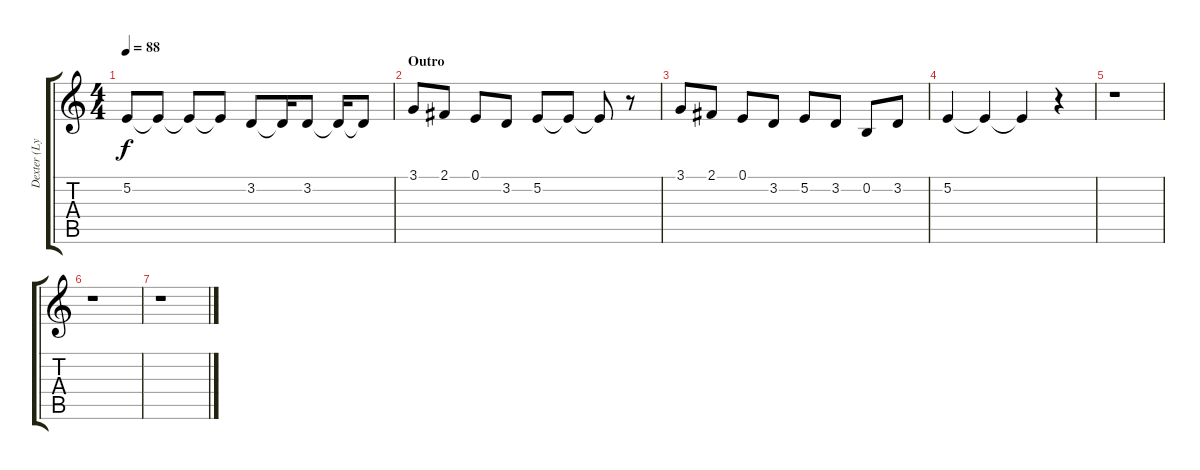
\track ("Dexter (Lyrics)" "Dexter (Ly") {instrument oboe}
\staff {score tabs}
\tuning (E4 B3 G3 D3 A2 E2) {hide}
\ts (4 4)
\tempo 88
\clef g2
\ks c
5.2.8{dy f volume 14} 5.2{t}.8 5.2{t}.8 5.2{t}.8 3.2.8 3.2{t}.16 3.2.8 3.2{t}.16 3.2{t}.8 |
\section ("" "Outro")
3.1.8 2.1.8 0.1.8 3.2.8 5.2.8 5.2{t}.8 5.2{t}.8 r.8 |
3.1.8 2.1.8 0.1.8 3.2.8 5.2.8 3.2.8 0.2.8 3.2.8 |
5.2.4 5.2{t}.4 5.2{t}.4 r.4 |
r.1 |
r.1 |
r.1
